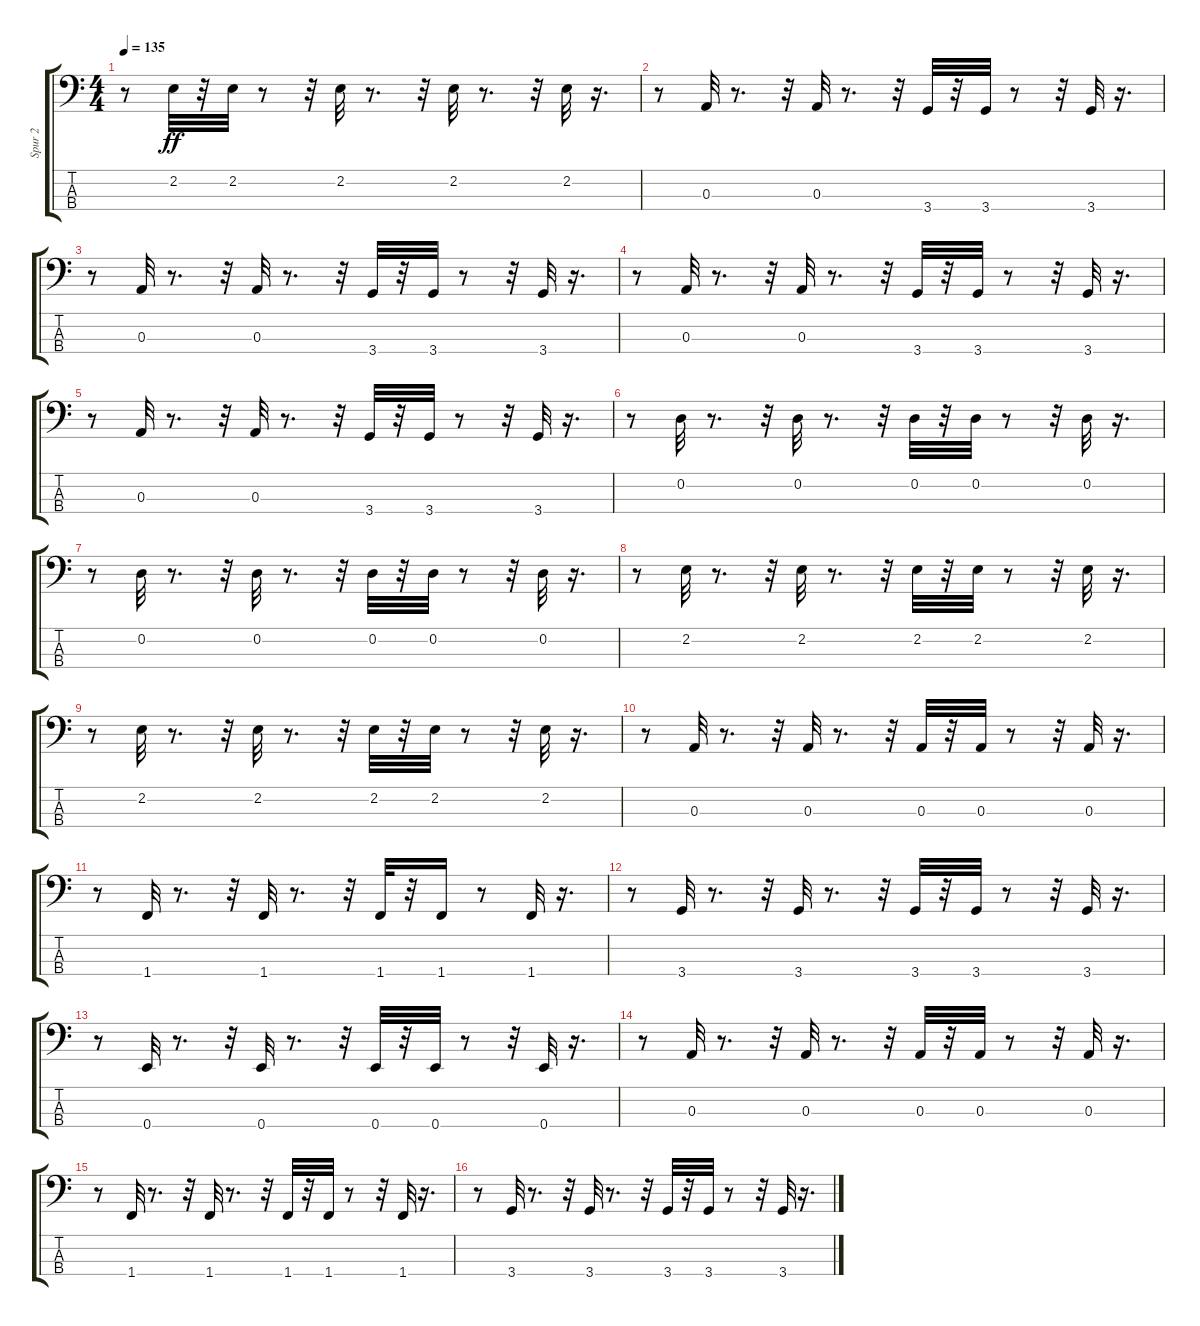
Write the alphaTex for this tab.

\track ("Spur 2" "Spur 2") {instrument electricbassfinger}
\staff {score tabs}
\tuning (G2 D2 A1 E1) {hide}
\ts (4 4)
\tempo 135
\clef f4
\ks c
r.8{dy ff} 2.2.32 r.32 2.2.32 r.8 r.32 2.2.32 r.8{d} r.32 2.2.32 r.8{d} r.32 2.2.32 r.16{d} |
r.8 0.3.32 r.8{d} r.32 0.3.32 r.8{d} r.32 3.4.32 r.32 3.4.32 r.8 r.32 3.4.32 r.16{d} |
r.8 0.3.32 r.8{d} r.32 0.3.32 r.8{d} r.32 3.4.32 r.32 3.4.32 r.8 r.32 3.4.32 r.16{d} |
r.8 0.3.32 r.8{d} r.32 0.3.32 r.8{d} r.32 3.4.32 r.32 3.4.32 r.8 r.32 3.4.32 r.16{d} |
r.8 0.3.32 r.8{d} r.32 0.3.32 r.8{d} r.32 3.4.32 r.32 3.4.32 r.8 r.32 3.4.32 r.16{d} |
r.8 0.2.32 r.8{d} r.32 0.2.32 r.8{d} r.32 0.2.32 r.32 0.2.32 r.8 r.32 0.2.32 r.16{d} |
r.8 0.2.32 r.8{d} r.32 0.2.32 r.8{d} r.32 0.2.32 r.32 0.2.32 r.8 r.32 0.2.32 r.16{d} |
r.8 2.2.32 r.8{d} r.32 2.2.32 r.8{d} r.32 2.2.32 r.32 2.2.32 r.8 r.32 2.2.32 r.16{d} |
r.8 2.2.32 r.8{d} r.32 2.2.32 r.8{d} r.32 2.2.32 r.32 2.2.32 r.8 r.32 2.2.32 r.16{d} |
r.8 0.3.32 r.8{d} r.32 0.3.32 r.8{d} r.32 0.3.32 r.32 0.3.32 r.8 r.32 0.3.32 r.16{d} |
r.8 1.4.32 r.8{d} r.32 1.4.32 r.8{d} r.32 1.4.32 r.32 1.4.16 r.8 1.4.32 r.16{d} |
r.8 3.4.32 r.8{d} r.32 3.4.32 r.8{d} r.32 3.4.32 r.32 3.4.32 r.8 r.32 3.4.32 r.16{d} |
r.8 0.4.32 r.8{d} r.32 0.4.32 r.8{d} r.32 0.4.32 r.32 0.4.32 r.8 r.32 0.4.32 r.16{d} |
r.8 0.3.32 r.8{d} r.32 0.3.32 r.8{d} r.32 0.3.32 r.32 0.3.32 r.8 r.32 0.3.32 r.16{d} |
r.8 1.4.32 r.8{d} r.32 1.4.32 r.8{d} r.32 1.4.32 r.32 1.4.32 r.8 r.32 1.4.32 r.16{d} |
r.8 3.4.32 r.8{d} r.32 3.4.32 r.8{d} r.32 3.4.32 r.32 3.4.32 r.8 r.32 3.4.32 r.16{d}
